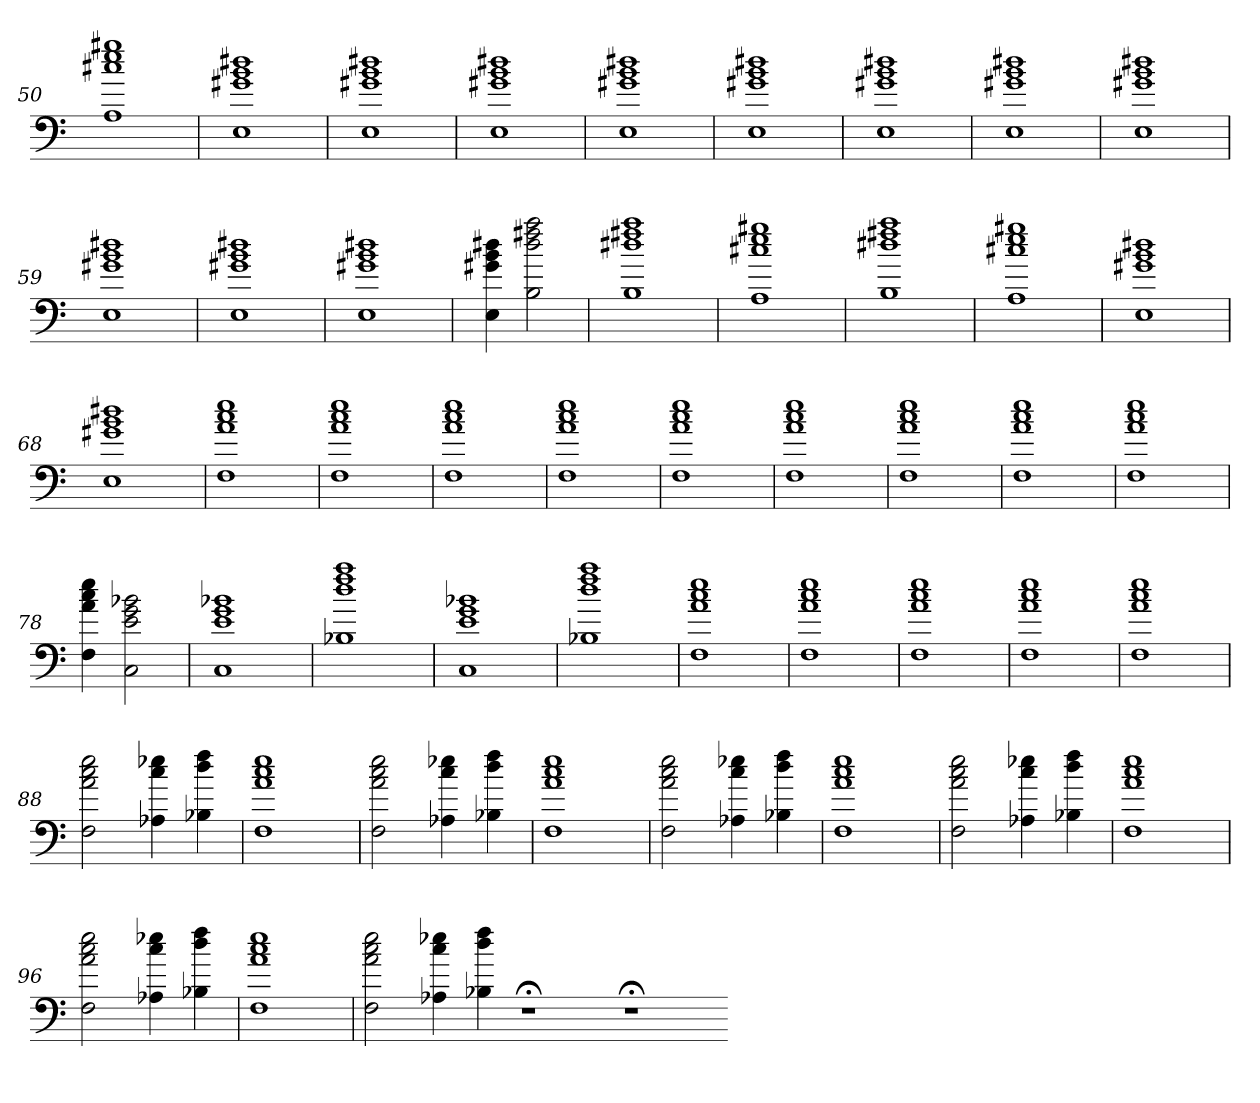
**kern
*part1
*staff1
=50
1A 1cc#X 1ee 1gg#X
=51
1E 1g#X 1b 1dd#X
=52
1E 1g#X 1b 1dd#X
=53
1E 1g#X 1b 1dd#X
=54
1E 1g#X 1b 1dd#X
=55
1E 1g#X 1b 1dd#X
=56
1E 1g#X 1b 1dd#X
=57
1E 1g#X 1b 1dd#X
=58
1E 1g#X 1b 1dd#X
=59
1E 1g#X 1b 1dd#X
=60
1E 1g#X 1b 1dd#X
=61
1E 1g#X 1b 1dd#X
=62
4E 4g#X 4b 4dd#X
2B 2dd# 2ff#X 2aa
=63
1B 1dd#X 1ff#X 1aa
=64
1A 1cc#X 1ee 1gg#X
=65
1B 1dd#X 1ff#X 1aa
=66
1A 1cc#X 1ee 1gg#X
=67
1E 1g#X 1b 1dd#X
=68
1E 1g#X 1b 1dd#X
=69
1F 1a 1cc 1ee
=70
1F 1a 1cc 1ee
=71
1F 1a 1cc 1ee
=72
1F 1a 1cc 1ee
=73
1F 1a 1cc 1ee
=74
1F 1a 1cc 1ee
=75
1F 1a 1cc 1ee
=76
1F 1a 1cc 1ee
=77
1F 1a 1cc 1ee
=78
4F 4a 4cc 4ee
2C 2e 2g 2b-X
=79
1C 1e 1g 1b-X
=80
1B-X 1dd 1ff 1aa
=81
1C 1e 1g 1b-X
=82
1B-X 1dd 1ff 1aa
=83
1F 1a 1cc 1ee
=84
1F 1a 1cc 1ee
=85
1F 1a 1cc 1ee
=86
1F 1a 1cc 1ee
=87
1F 1a 1cc 1ee
=88
2F 2a 2cc 2ee
4A-X 4cc 4ee-X
4B-X 4dd 4ff
=89
1F 1a 1cc 1ee
=90
2F 2a 2cc 2ee
4A-X 4cc 4ee-X
4B-X 4dd 4ff
=91
1F 1a 1cc 1ee
=92
2F 2a 2cc 2ee
4A-X 4cc 4ee-X
4B-X 4dd 4ff
=93
1F 1a 1cc 1ee
=94
2F 2a 2cc 2ee
4A-X 4cc 4ee-X
4B-X 4dd 4ff
=95
1F 1a 1cc 1ee
=96
2F 2a 2cc 2ee
4A-X 4cc 4ee-X
4B-X 4dd 4ff
=97
1F 1a 1cc 1ee
=98
2F 2a 2cc 2ee
4A-X 4cc 4ee-X
4B-X 4dd 4ff
1r;<
1r;<
=-
*-
